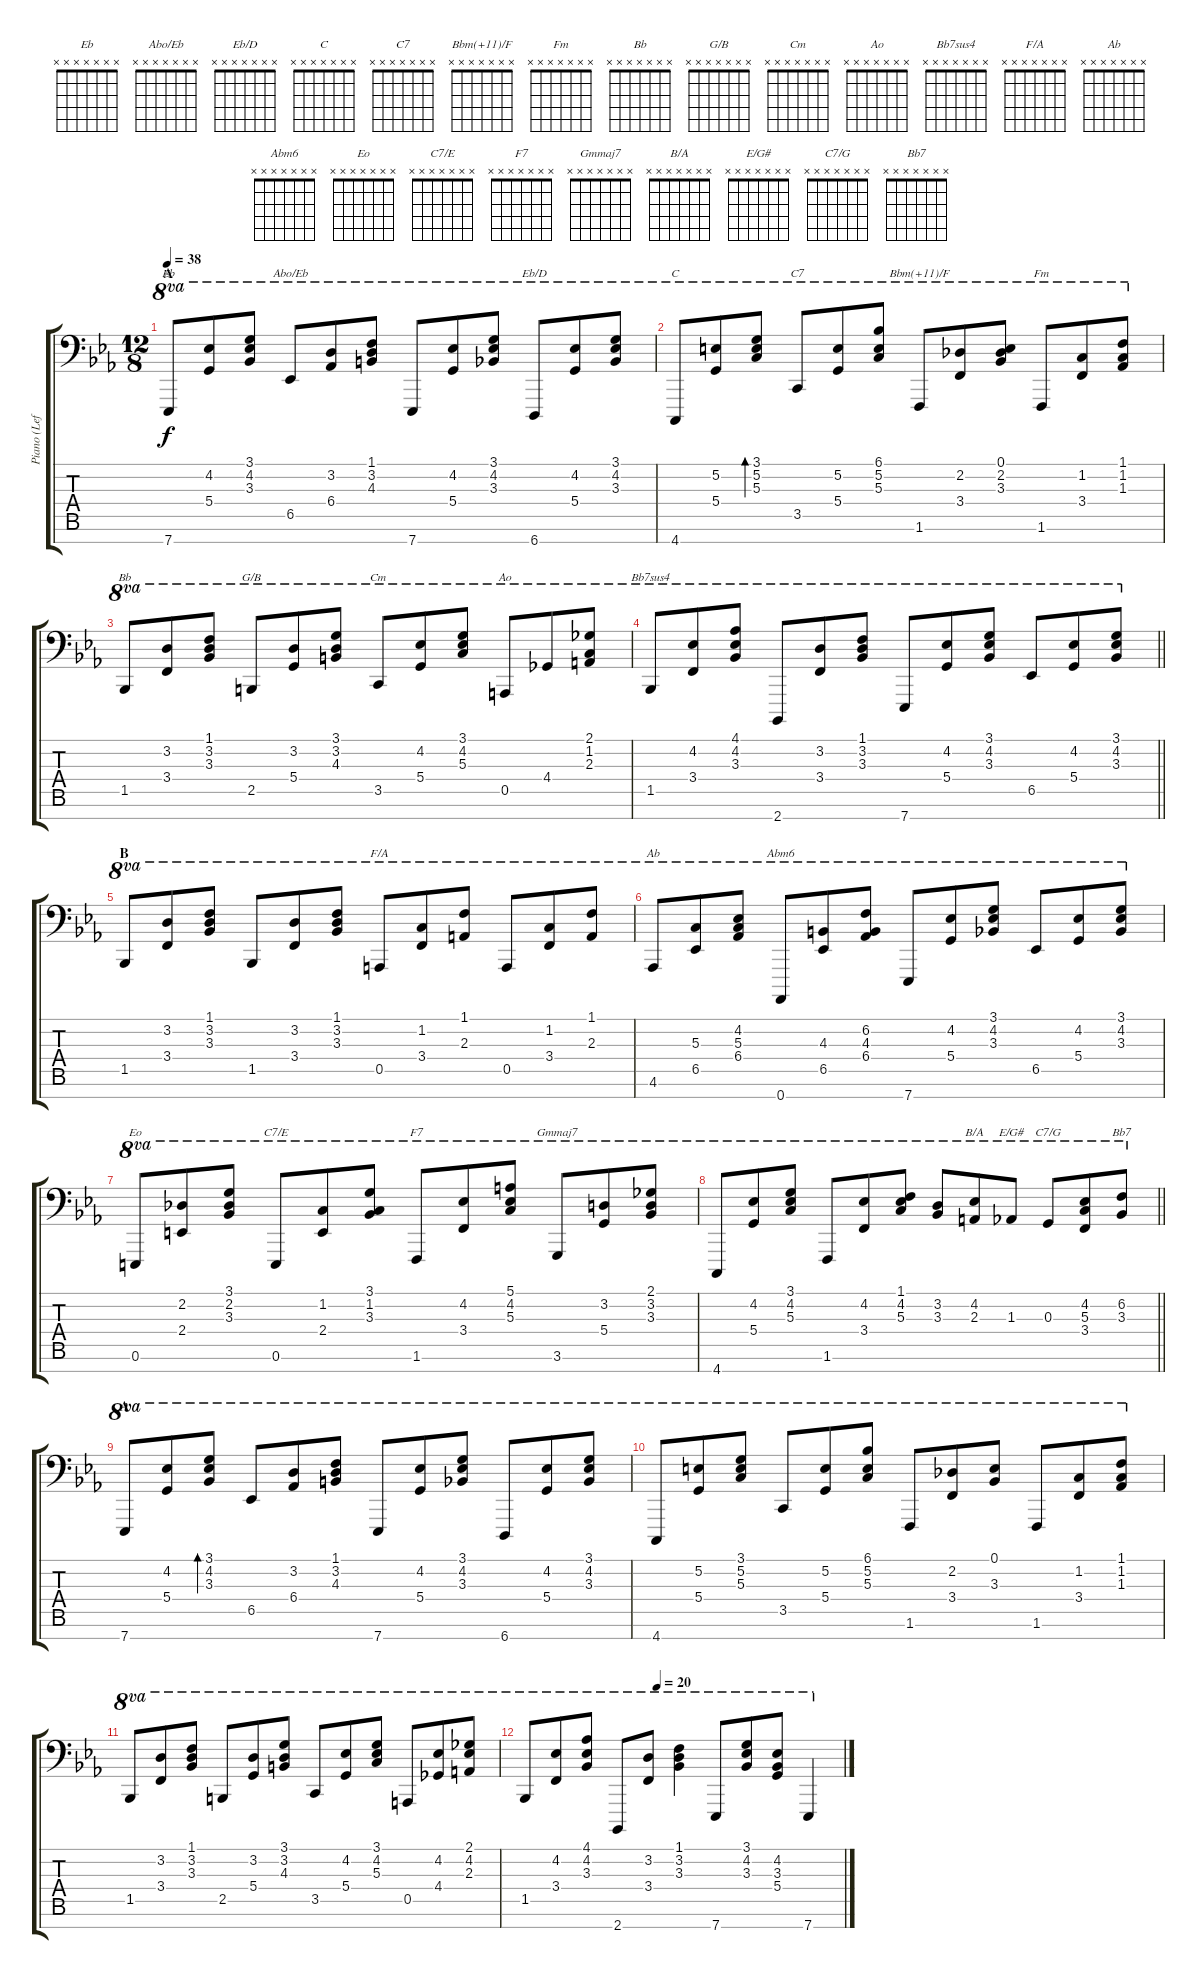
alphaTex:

\track ("Piano (Left hand)" "Piano (Lef") {instrument acousticgrandpiano}
\staff {score tabs}
\tuning (E4 B3 G3 D3 A2 E2 Ab1) {hide}
\chord ("Eb" x x x x x x x)
\chord ("Abo/Eb" x x x x x x x)
\chord ("Eb/D" x x x x x x x)
\chord ("C" x x x x x x x)
\chord ("C7" x x x x x x x)
\chord ("Bbm(+11)/F" x x x x x x x)
\chord ("Fm" x x x x x x x)
\chord ("Bb" x x x x x x x)
\chord ("G/B" x x x x x x x)
\chord ("Cm" x x x x x x x)
\chord ("Ao" x x x x x x x)
\chord ("Bb7sus4" x x x x x x x)
\chord ("F/A" x x x x x x x)
\chord ("Ab" x x x x x x x)
\chord ("Abm6" x x x x x x x)
\chord ("Eo" x x x x x x x)
\chord ("C7/E" x x x x x x x)
\chord ("F7" x x x x x x x)
\chord ("Gmmaj7" x x x x x x x)
\chord ("B/A" x x x x x x x)
\chord ("E/G#" x x x x x x x)
\chord ("C7/G" x x x x x x x)
\chord ("Bb7" x x x x x x x)
\ts (12 8)
\section ("" "A")
\tempo 38
\clef f4
\ks eb
7.7.8{ch "Eb" ot 8va dy f instrument acousticgrandpiano} (4.2 5.4).8{ot 8va} (3.1 4.2 3.3).8{ot 8va} 6.5.8{ch "Abo/Eb" ot 8va} (3.2 6.4).8{ot 8va} (1.1 3.2 4.3).8{ot 8va} 7.7.8{ot 8va} (4.2 5.4).8{ot 8va} (3.1 4.2 3.3).8{ot 8va} 6.7.8{ch "Eb/D" ot 8va} (4.2 5.4).8{ot 8va} (3.1 4.2 3.3).8{ot 8va} |
4.7.8{ch "C" ot 8va} (5.2 5.4).8{ot 8va} (3.1 5.2 5.3).8{bd 120 ot 8va} 3.5.8{ch "C7" ot 8va} (5.2 5.4).8{ot 8va} (6.1 5.2 5.3).8{ot 8va} 1.6.8{ch "Bbm(+11)/F" ot 8va} (2.2 3.4).8{ot 8va} (0.1 2.2 3.3).8{ot 8va} 1.6.8{ch "Fm" ot 8va} (1.2 3.4).8{ot 8va} (1.1 1.2 1.3).8{ot 8va} |
1.5.8{ch "Bb" ot 8va} (3.2 3.4).8{ot 8va} (1.1 3.2 3.3).8{ot 8va} 2.5.8{ch "G/B" ot 8va} (3.2 5.4).8{ot 8va} (3.1 3.2 4.3).8{ot 8va} 3.5.8{ch "Cm" ot 8va} (4.2 5.4).8{ot 8va} (3.1 4.2 5.3).8{ot 8va} 0.5.8{ch "Ao" ot 8va} 4.4.8{ot 8va} (2.1 1.2 2.3).8{ot 8va} |
\barLineRight lightlight
1.5.8{ch "Bb7sus4" ot 8va} (4.2 3.4).8{ot 8va} (4.1 4.2 3.3).8{ot 8va} 2.7.8{ot 8va} (3.2 3.4).8{ot 8va} (1.1 3.2 3.3).8{ot 8va} 7.7.8{ot 8va} (4.2 5.4).8{ot 8va} (3.1 4.2 3.3).8{ot 8va} 6.5.8{ot 8va} (4.2 5.4).8{ot 8va} (3.1 4.2 3.3).8{ot 8va} |
\section ("" "B")
1.5.8{ot 8va} (3.2 3.4).8{ot 8va} (1.1 3.2 3.3).8{ot 8va} 1.5.8{ot 8va} (3.2 3.4).8{ot 8va} (1.1 3.2 3.3).8{ot 8va} 0.5.8{ch "F/A" ot 8va} (1.2 3.4).8{ot 8va} (1.1 2.3).8{ot 8va} 0.5.8{ot 8va} (1.2 3.4).8{ot 8va} (1.1 2.3).8{ot 8va} |
4.6.8{ch "Ab" ot 8va} (5.3 6.5).8{ot 8va} (4.2 5.3 6.4).8{ot 8va} 0.7.8{ch "Abm6" ot 8va} (4.3 6.5).8{ot 8va} (6.2 4.3 6.4).8{ot 8va} 7.7.8{ot 8va} (4.2 5.4).8{ot 8va} (3.1 4.2 3.3).8{ot 8va} 6.5.8{ot 8va} (4.2 5.4).8{ot 8va} (3.1 4.2 3.3).8{ot 8va} |
0.6.8{ch "Eo" ot 8va} (2.2 2.4).8{ot 8va} (3.1 2.2 3.3).8{ot 8va} 0.6.8{ch "C7/E" ot 8va} (1.2 2.4).8{ot 8va} (3.1 1.2 3.3).8{ot 8va} 1.6.8{ch "F7" ot 8va} (4.2 3.4).8{ot 8va} (5.1 4.2 5.3).8{ot 8va} 3.6.8{ch "Gmmaj7" ot 8va} (3.2 5.4).8{ot 8va} (2.1 3.2 3.3).8{ot 8va} |
\barLineRight lightlight
4.7.8{ot 8va} (4.2 5.4).8{ot 8va} (3.1 4.2 5.3).8{ot 8va} 1.6.8{ot 8va} (4.2 3.4).8{ot 8va} (1.1 4.2 5.3).8{ot 8va} (3.2 3.3).8{ot 8va} (4.2 2.3).8{ch "B/A" ot 8va} 1.3.8{ch "E/G#" ot 8va} 0.3.8{ch "C7/G" ot 8va} (4.2 5.3 3.4).8{ot 8va} (6.2 3.3).8{ch "Bb7" ot 8va} |
\section ("" "A")
7.7.8{ot 8va} (4.2 5.4).8{ot 8va} (3.1 4.2 3.3).8{bd 120 ot 8va} 6.5.8{ot 8va} (3.2 6.4).8{ot 8va} (1.1 3.2 4.3).8{ot 8va} 7.7.8{ot 8va} (4.2 5.4).8{ot 8va} (3.1 4.2 3.3).8{ot 8va} 6.7.8{ot 8va} (4.2 5.4).8{ot 8va} (3.1 4.2 3.3).8{ot 8va} |
4.7.8{ot 8va} (5.2 5.4).8{ot 8va} (3.1 5.2 5.3).8{ot 8va} 3.5.8{ot 8va} (5.2 5.4).8{ot 8va} (6.1 5.2 5.3).8{ot 8va} 1.6.8{ot 8va} (2.2 3.4).8{ot 8va} (0.1 3.3).8{ot 8va} 1.6.8{ot 8va} (1.2 3.4).8{ot 8va} (1.1 1.2 1.3).8{ot 8va} |
1.5.8{ot 8va} (3.2 3.4).8{ot 8va} (1.1 3.2 3.3).8{ot 8va} 2.5.8{ot 8va} (3.2 5.4).8{ot 8va} (3.1 3.2 4.3).8{ot 8va} 3.5.8{ot 8va} (4.2 5.4).8{ot 8va} (3.1 4.2 5.3).8{ot 8va} 0.5.8{ot 8va} (4.2 4.4).8{ot 8va} (2.1 4.2 2.3).8{ot 8va} |
\tempo (20 0.4166666666666667)
1.5.8{ot 8va} (4.2 3.4).8{ot 8va} (4.1 4.2 3.3).8{ot 8va} 2.7.8{ot 8va} (3.2 3.4).8{ot 8va} (1.1 3.2 3.3).4{ot 8va} 7.7.8{ot 8va} (3.1 4.2 3.3).8{ot 8va beam merge} (4.2 3.3 5.4).8{ot 8va} 7.7.4{ot 8va}
